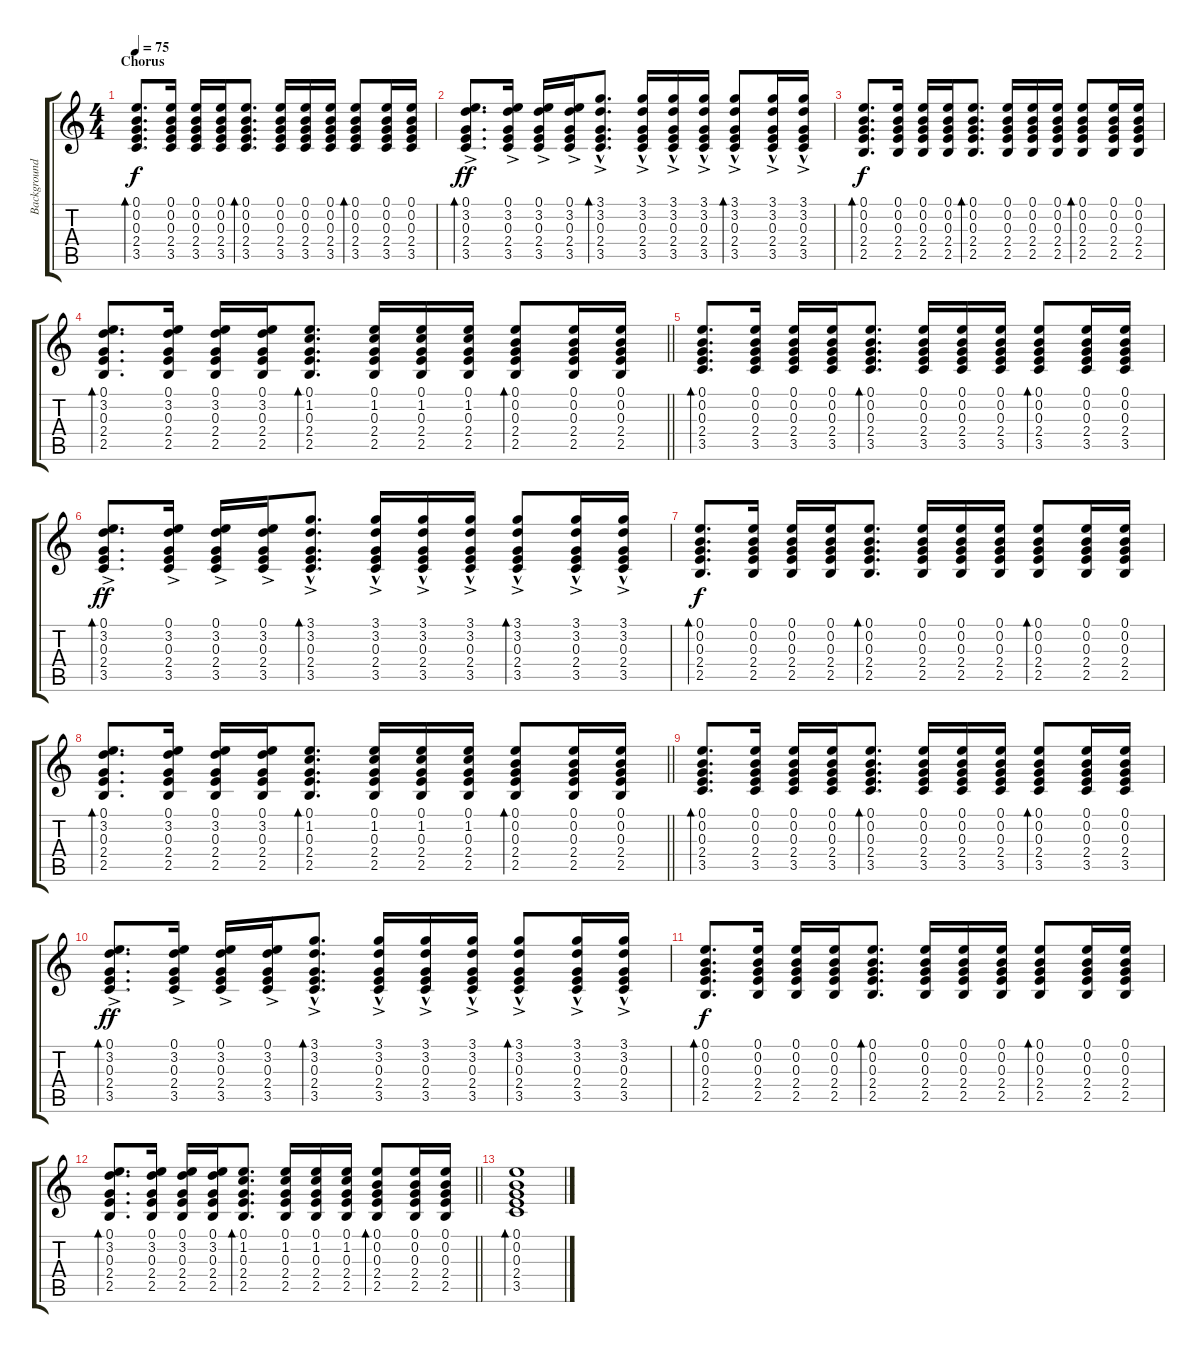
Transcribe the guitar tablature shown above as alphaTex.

\track ("Background Guitar" "Background") {instrument acousticguitarsteel}
\staff {score tabs}
\tuning (E4 B3 G3 D3 A2 E2) {hide}
\ts (4 4)
\section ("" "Chorus")
\tempo 75
\clef g2
\ks c
(0.1 0.2 0.3 2.4 3.5).8{d bd 30 dy f instrument acousticguitarsteel} (0.1 0.2 0.3 2.4 3.5).16 (0.1 0.2 0.3 2.4 3.5).16 (0.1 0.2 0.3 2.4 3.5).16 (0.1 0.2 0.3 2.4 3.5).8{d bd 30} (0.1 0.2 0.3 2.4 3.5).16 (0.1 0.2 0.3 2.4 3.5).16 (0.1 0.2 0.3 2.4 3.5).16 (0.1 0.2 0.3 2.4 3.5).8{bd 30} (0.1 0.2 0.3 2.4 3.5).16 (0.1 0.2 0.3 2.4 3.5).16 |
(0.1 3.2{ac} 0.3 2.4 3.5).8{d bd 30 dy ff} (0.1 3.2{ac} 0.3 2.4 3.5).16 (0.1 3.2{ac} 0.3 2.4 3.5).16 (0.1 3.2{ac} 0.3 2.4 3.5).16 (3.1{hac} 3.2{ac} 0.3 2.4 3.5).8{d bd 30} (3.1{hac} 3.2{ac} 0.3 2.4 3.5).16 (3.1{hac} 3.2{ac} 0.3 2.4 3.5).16 (3.1{hac} 3.2{ac} 0.3 2.4 3.5).16 (3.1{hac} 3.2{ac} 0.3 2.4 3.5).8{bd 30} (3.1{hac} 3.2{ac} 0.3 2.4 3.5).16 (3.1{hac} 3.2{ac} 0.3 2.4 3.5).16 |
(0.1 0.2 0.3 2.4 2.5).8{d bd 30 dy f} (0.1 0.2 0.3 2.4 2.5).16 (0.1 0.2 0.3 2.4 2.5).16 (0.1 0.2 0.3 2.4 2.5).16 (0.1 0.2 0.3 2.4 2.5).8{d bd 30} (0.1 0.2 0.3 2.4 2.5).16 (0.1 0.2 0.3 2.4 2.5).16 (0.1 0.2 0.3 2.4 2.5).16 (0.1 0.2 0.3 2.4 2.5).8{bd 30} (0.1 0.2 0.3 2.4 2.5).16 (0.1 0.2 0.3 2.4 2.5).16 |
\barLineRight lightlight
(0.1 3.2 0.3 2.4 2.5).8{d bd 30} (0.1 3.2 0.3 2.4 2.5).16 (0.1 3.2 0.3 2.4 2.5).16 (0.1 3.2 0.3 2.4 2.5).16 (0.1 1.2 0.3 2.4 2.5).8{d bd 30} (0.1 1.2 0.3 2.4 2.5).16 (0.1 1.2 0.3 2.4 2.5).16 (0.1 1.2 0.3 2.4 2.5).16 (0.1 0.2 0.3 2.4 2.5).8{bd 30} (0.1 0.2 0.3 2.4 2.5).16 (0.1 0.2 0.3 2.4 2.5).16 |
(0.1 0.2 0.3 2.4 3.5).8{d bd 30} (0.1 0.2 0.3 2.4 3.5).16 (0.1 0.2 0.3 2.4 3.5).16 (0.1 0.2 0.3 2.4 3.5).16 (0.1 0.2 0.3 2.4 3.5).8{d bd 30} (0.1 0.2 0.3 2.4 3.5).16 (0.1 0.2 0.3 2.4 3.5).16 (0.1 0.2 0.3 2.4 3.5).16 (0.1 0.2 0.3 2.4 3.5).8{bd 30} (0.1 0.2 0.3 2.4 3.5).16 (0.1 0.2 0.3 2.4 3.5).16 |
(0.1 3.2{ac} 0.3 2.4 3.5).8{d bd 30 dy ff} (0.1 3.2{ac} 0.3 2.4 3.5).16 (0.1 3.2{ac} 0.3 2.4 3.5).16 (0.1 3.2{ac} 0.3 2.4 3.5).16 (3.1{hac} 3.2{ac} 0.3 2.4 3.5).8{d bd 30} (3.1{hac} 3.2{ac} 0.3 2.4 3.5).16 (3.1{hac} 3.2{ac} 0.3 2.4 3.5).16 (3.1{hac} 3.2{ac} 0.3 2.4 3.5).16 (3.1{hac} 3.2{ac} 0.3 2.4 3.5).8{bd 30} (3.1{hac} 3.2{ac} 0.3 2.4 3.5).16 (3.1{hac} 3.2{ac} 0.3 2.4 3.5).16 |
(0.1 0.2 0.3 2.4 2.5).8{d bd 30 dy f} (0.1 0.2 0.3 2.4 2.5).16 (0.1 0.2 0.3 2.4 2.5).16 (0.1 0.2 0.3 2.4 2.5).16 (0.1 0.2 0.3 2.4 2.5).8{d bd 30} (0.1 0.2 0.3 2.4 2.5).16 (0.1 0.2 0.3 2.4 2.5).16 (0.1 0.2 0.3 2.4 2.5).16 (0.1 0.2 0.3 2.4 2.5).8{bd 30} (0.1 0.2 0.3 2.4 2.5).16 (0.1 0.2 0.3 2.4 2.5).16 |
\barLineRight lightlight
(0.1 3.2 0.3 2.4 2.5).8{d bd 30} (0.1 3.2 0.3 2.4 2.5).16 (0.1 3.2 0.3 2.4 2.5).16 (0.1 3.2 0.3 2.4 2.5).16 (0.1 1.2 0.3 2.4 2.5).8{d bd 30} (0.1 1.2 0.3 2.4 2.5).16 (0.1 1.2 0.3 2.4 2.5).16 (0.1 1.2 0.3 2.4 2.5).16 (0.1 0.2 0.3 2.4 2.5).8{bd 30} (0.1 0.2 0.3 2.4 2.5).16 (0.1 0.2 0.3 2.4 2.5).16 |
(0.1 0.2 0.3 2.4 3.5).8{d bd 30} (0.1 0.2 0.3 2.4 3.5).16 (0.1 0.2 0.3 2.4 3.5).16 (0.1 0.2 0.3 2.4 3.5).16 (0.1 0.2 0.3 2.4 3.5).8{d bd 30} (0.1 0.2 0.3 2.4 3.5).16 (0.1 0.2 0.3 2.4 3.5).16 (0.1 0.2 0.3 2.4 3.5).16 (0.1 0.2 0.3 2.4 3.5).8{bd 30} (0.1 0.2 0.3 2.4 3.5).16 (0.1 0.2 0.3 2.4 3.5).16 |
(0.1 3.2{ac} 0.3 2.4 3.5).8{d bd 30 dy ff} (0.1 3.2{ac} 0.3 2.4 3.5).16 (0.1 3.2{ac} 0.3 2.4 3.5).16 (0.1 3.2{ac} 0.3 2.4 3.5).16 (3.1{hac} 3.2{ac} 0.3 2.4 3.5).8{d bd 30} (3.1{hac} 3.2{ac} 0.3 2.4 3.5).16 (3.1{hac} 3.2{ac} 0.3 2.4 3.5).16 (3.1{hac} 3.2{ac} 0.3 2.4 3.5).16 (3.1{hac} 3.2{ac} 0.3 2.4 3.5).8{bd 30} (3.1{hac} 3.2{ac} 0.3 2.4 3.5).16 (3.1{hac} 3.2{ac} 0.3 2.4 3.5).16 |
(0.1 0.2 0.3 2.4 2.5).8{d bd 30 dy f} (0.1 0.2 0.3 2.4 2.5).16 (0.1 0.2 0.3 2.4 2.5).16 (0.1 0.2 0.3 2.4 2.5).16 (0.1 0.2 0.3 2.4 2.5).8{d bd 30} (0.1 0.2 0.3 2.4 2.5).16 (0.1 0.2 0.3 2.4 2.5).16 (0.1 0.2 0.3 2.4 2.5).16 (0.1 0.2 0.3 2.4 2.5).8{bd 30} (0.1 0.2 0.3 2.4 2.5).16 (0.1 0.2 0.3 2.4 2.5).16 |
\barLineRight lightlight
(0.1 3.2 0.3 2.4 2.5).8{d bd 30} (0.1 3.2 0.3 2.4 2.5).16 (0.1 3.2 0.3 2.4 2.5).16 (0.1 3.2 0.3 2.4 2.5).16 (0.1 1.2 0.3 2.4 2.5).8{d bd 30} (0.1 1.2 0.3 2.4 2.5).16 (0.1 1.2 0.3 2.4 2.5).16 (0.1 1.2 0.3 2.4 2.5).16 (0.1 0.2 0.3 2.4 2.5).8{bd 30} (0.1 0.2 0.3 2.4 2.5).16 (0.1 0.2 0.3 2.4 2.5).16 |
(0.1 0.2 0.3 2.4 3.5).1{bd 60}
